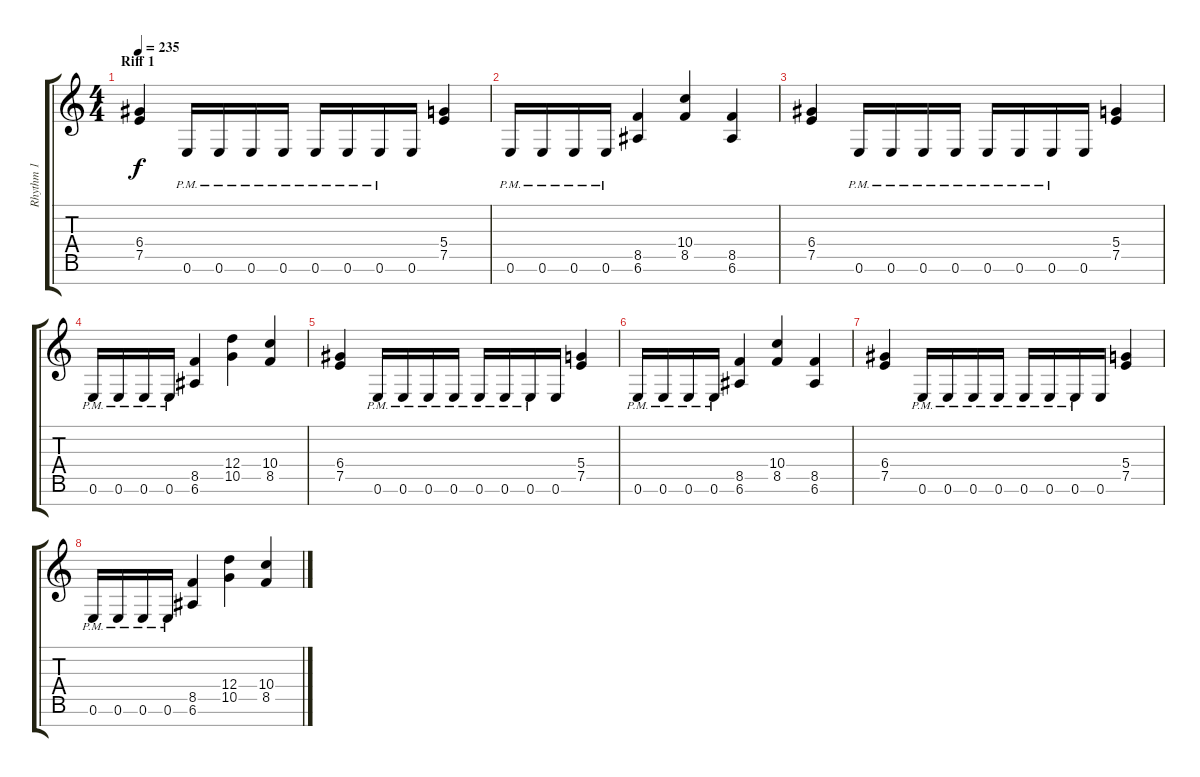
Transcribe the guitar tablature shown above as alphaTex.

\track ("Rhythm 1" "Rhythm 1") {instrument distortionguitar}
\staff {score tabs}
\tuning (E4 B3 G3 D3 A2 E2 B1) {hide}
\ts (4 4)
\section ("" "Riff 1")
\tempo 235
\clef g2
\ks c
(6.4 7.5).4{dy f} 0.6{pm}.16 0.6{pm}.16 0.6{pm}.16 0.6{pm}.16 0.6{pm}.16 0.6{pm}.16 0.6{pm}.16 0.6.16 (5.4 7.5).4 |
0.6{pm}.16 0.6{pm}.16 0.6{pm}.16 0.6{pm}.16 (8.5 6.6).4 (10.4 8.5).4 (8.5 6.6).4 |
(6.4 7.5).4 0.6{pm}.16 0.6{pm}.16 0.6{pm}.16 0.6{pm}.16 0.6{pm}.16 0.6{pm}.16 0.6{pm}.16 0.6.16 (5.4 7.5).4 |
0.6{pm}.16 0.6{pm}.16 0.6{pm}.16 0.6{pm}.16 (8.5 6.6).4 (12.4 10.5).4 (10.4 8.5).4 |
(6.4 7.5).4 0.6{pm}.16 0.6{pm}.16 0.6{pm}.16 0.6{pm}.16 0.6{pm}.16 0.6{pm}.16 0.6{pm}.16 0.6.16 (5.4 7.5).4 |
0.6{pm}.16 0.6{pm}.16 0.6{pm}.16 0.6{pm}.16 (8.5 6.6).4 (10.4 8.5).4 (8.5 6.6).4 |
(6.4 7.5).4 0.6{pm}.16 0.6{pm}.16 0.6{pm}.16 0.6{pm}.16 0.6{pm}.16 0.6{pm}.16 0.6{pm}.16 0.6.16 (5.4 7.5).4 |
0.6{pm}.16 0.6{pm}.16 0.6{pm}.16 0.6{pm}.16 (8.5 6.6).4 (12.4 10.5).4 (10.4 8.5).4
